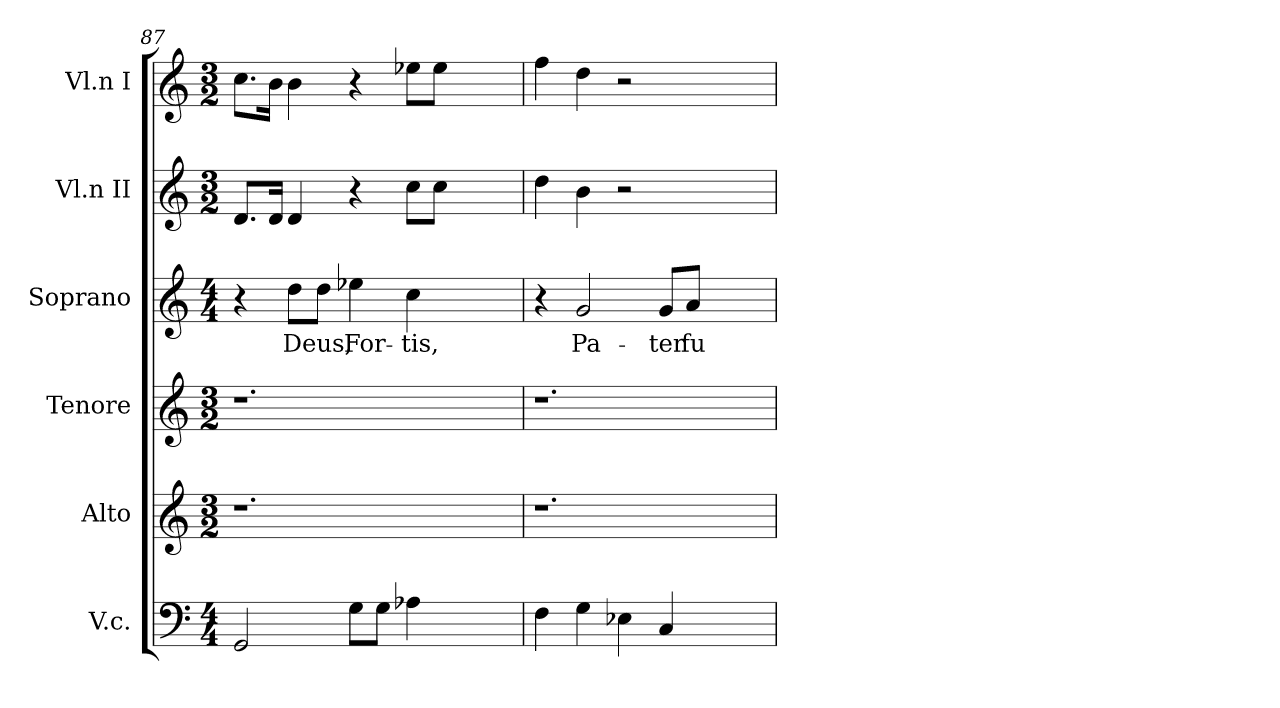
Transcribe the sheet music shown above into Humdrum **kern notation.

**kern	**kern	**kern	**kern	**text	**kern	**kern
*part6	*part5	*part4	*part3	*part3	*part2	*part1
*staff6	*staff5	*staff4	*staff3	*staff3	*staff2	*staff1
*I"V.c.	*I"Alto	*I"Tenore	*I"Soprano	*	*I"Vl.n II	*I"Vl.n I
*I'V.c.	*I'Alto	*I'Tenore	*I'Soprano	*	*I'Vl.n II	*I'Vl.n I
*clefF4	*clefG2	*clefG2	*clefG2	*	*clefG2	*clefG2
*k[]	*k[]	*k[]	*k[]	*	*k[]	*k[]
*C:	*C:	*C:	*C:	*	*C:	*C:
*M4/4	*M3/2	*M3/2	*M4/4	*	*M3/2	*M3/2
=87	=87	=87	=87	=87	=87	=87
2GG/	1.r	1.r	4r	.	8.d/L	8.cc\L
.	.	.	.	.	16d/Jk	16b\Jk
!	!	!	!	!LO:LY:b	!	!
.	.	.	8dd\L	-Deus,	4d/	4b\
.	.	.	8dd\J	.	.	.
!	!	!	!	!LO:LY:b	!	!
8G\L	.	.	4ee-X\	For-	4r	4r
8G\J	.	.	.	.	.	.
!	!	!	!	!LO:LY:b	!	!
4A-X\	.	.	4cc\	-tis,	8cc\L	8ee-X\L
.	.	.	.	.	8cc\J	8ee-\J
2ryy	.	.	2ryy	.	2ryy	2ryy
=88	=88	=88	=88	=88	=88	=88
4F\	1.r	1.r	4r	.	4dd\	4ff\
!	!	!	!	!LO:LY:b	!	!
4G\	.	.	2g/	Pa-	4b\	4dd\
4E-X\	.	.	.	.	2r	2r
!	!	!	!	!LO:LY:b	!	!
4C/	.	.	8g/L	-ter	.	.
!	!	!	!	!LO:LY:b	!	!
.	.	.	8a/J	fu-	.	.
2ryy	.	.	2ryy	.	2ryy	2ryy
=	=	=	=	=	=	=
*-	*-	*-	*-	*-	*-	*-
